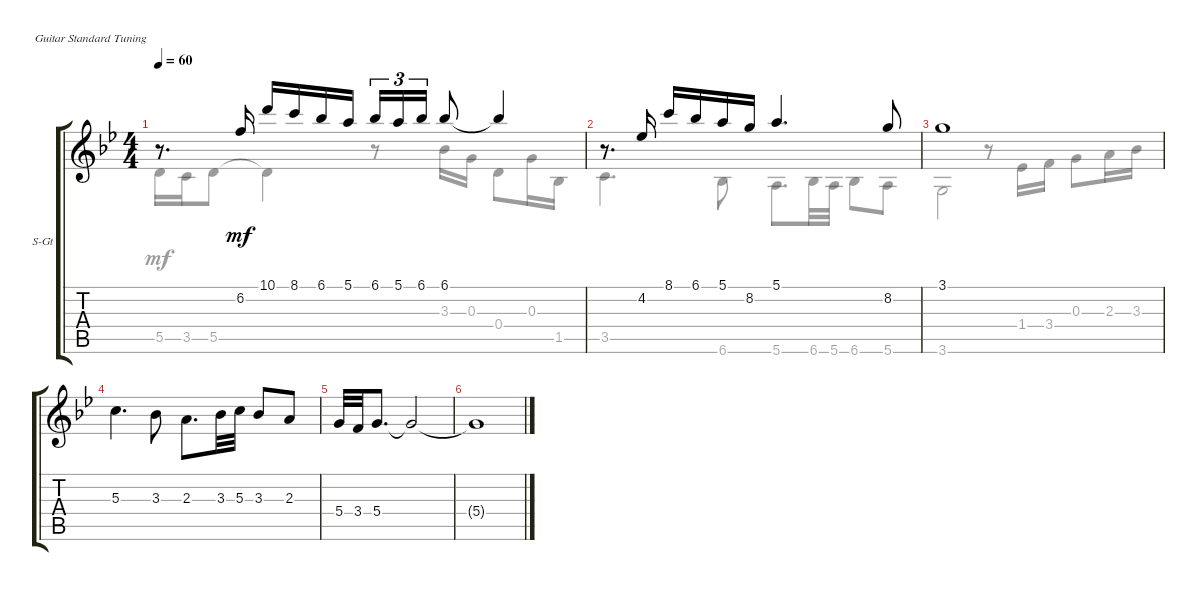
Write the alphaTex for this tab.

\defaultSystemsLayout 4
\bracketExtendMode groupsimilarinstruments
\firstSystemTrackNameOrientation horizontal
\otherSystemsTrackNameOrientation horizontal
\track ("Steel Guitar" "S-Gt") {instrument acousticguitarsteel}
\staff {score tabs}
\tuning (E4 B3 G3 D3 A2 E2)
\voice
\ts (4 4)
\tempo 60
\clef g2
\ks gminor
r.8{d dy mf} 6.2.16 10.1.16 8.1.16 6.1.16 5.1.16 6.1.16{tu (3 2)} 5.1.16{tu (3 2)} 6.1.16{tu (3 2)} 6.1.8 6.1{t}.4 |
r.8{d} 4.2.16 8.1.16 6.1.16 5.1.16 8.2.16 5.1.4{d} 8.2.8 |
3.1.1 |
5.3.4{d} 3.3.8 2.3.8{d} 3.3.32 5.3.32 3.3.8 2.3.8 |
5.4.32 3.4.32 5.4.8{d} 5.4{t}.2 |
5.4{t}.1
\voice
\clef g2
\ottava regular
\simile none
\ks gminor
5.5.16{dy mf} 3.5.16 5.5.8 5.5{t}.4 r.8 3.3.16 0.3.16 0.4.8 0.3.16 1.5.16 |
3.5.4{d} 6.6.8 5.6.8{d} 6.6.32 5.6.32 6.6.8 5.6.8 |
3.6.2 r.8 1.4.16 3.4.16 0.3.8 2.3.16 3.3.16 |
|
|
